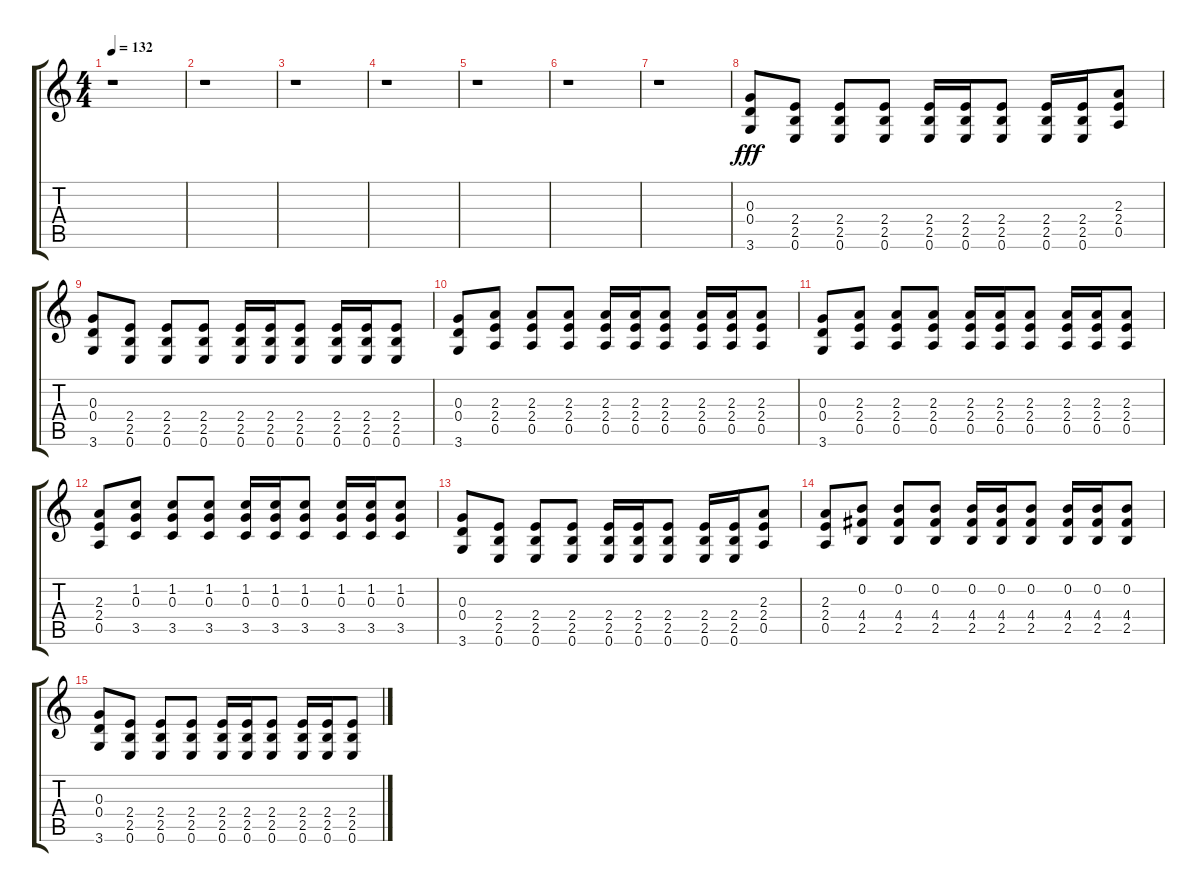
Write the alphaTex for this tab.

\track "" {instrument distortionguitar}
\staff {score tabs}
\tuning (E4 B3 G3 D3 A2 E2) {hide}
\ts (4 4)
\tempo 132
\clef g2
\ks c
r.1{dy fff} |
r.1 |
r.1 |
r.1 |
r.1 |
r.1 |
r.1 |
(0.3 0.4 3.6).8 (2.4 2.5 0.6).8 (2.4 2.5 0.6).8 (2.4 2.5 0.6).8 (2.4 2.5 0.6).16 (2.4 2.5 0.6).16 (2.4 2.5 0.6).8 (2.4 2.5 0.6).16 (2.4 2.5 0.6).16 (2.3 2.4 0.5).8 |
(0.3 0.4 3.6).8 (2.4 2.5 0.6).8 (2.4 2.5 0.6).8 (2.4 2.5 0.6).8 (2.4 2.5 0.6).16 (2.4 2.5 0.6).16 (2.4 2.5 0.6).8 (2.4 2.5 0.6).16 (2.4 2.5 0.6).16 (2.4 2.5 0.6).8 |
(0.3 0.4 3.6).8 (2.3 2.4 0.5).8 (2.3 2.4 0.5).8 (2.3 2.4 0.5).8 (2.3 2.4 0.5).16 (2.3 2.4 0.5).16 (2.3 2.4 0.5).8 (2.3 2.4 0.5).16 (2.3 2.4 0.5).16 (2.3 2.4 0.5).8 |
(0.3 0.4 3.6).8 (2.3 2.4 0.5).8 (2.3 2.4 0.5).8 (2.3 2.4 0.5).8 (2.3 2.4 0.5).16 (2.3 2.4 0.5).16 (2.3 2.4 0.5).8 (2.3 2.4 0.5).16 (2.3 2.4 0.5).16 (2.3 2.4 0.5).8 |
(2.3 2.4 0.5).8 (1.2 0.3 3.5).8 (1.2 0.3 3.5).8 (1.2 0.3 3.5).8 (1.2 0.3 3.5).16 (1.2 0.3 3.5).16 (1.2 0.3 3.5).8 (1.2 0.3 3.5).16 (1.2 0.3 3.5).16 (1.2 0.3 3.5).8 |
(0.3 0.4 3.6).8 (2.4 2.5 0.6).8 (2.4 2.5 0.6).8 (2.4 2.5 0.6).8 (2.4 2.5 0.6).16 (2.4 2.5 0.6).16 (2.4 2.5 0.6).8 (2.4 2.5 0.6).16 (2.4 2.5 0.6).16 (2.3 2.4 0.5).8 |
(2.3 2.4 0.5).8 (0.2 4.4 2.5).8 (0.2 4.4 2.5).8 (0.2 4.4 2.5).8 (0.2 4.4 2.5).16 (0.2 4.4 2.5).16 (0.2 4.4 2.5).8 (0.2 4.4 2.5).16 (0.2 4.4 2.5).16 (0.2 4.4 2.5).8 |
(0.3 0.4 3.6).8 (2.4 2.5 0.6).8 (2.4 2.5 0.6).8 (2.4 2.5 0.6).8 (2.4 2.5 0.6).16 (2.4 2.5 0.6).16 (2.4 2.5 0.6).8 (2.4 2.5 0.6).16 (2.4 2.5 0.6).16 (2.4 2.5 0.6).8
